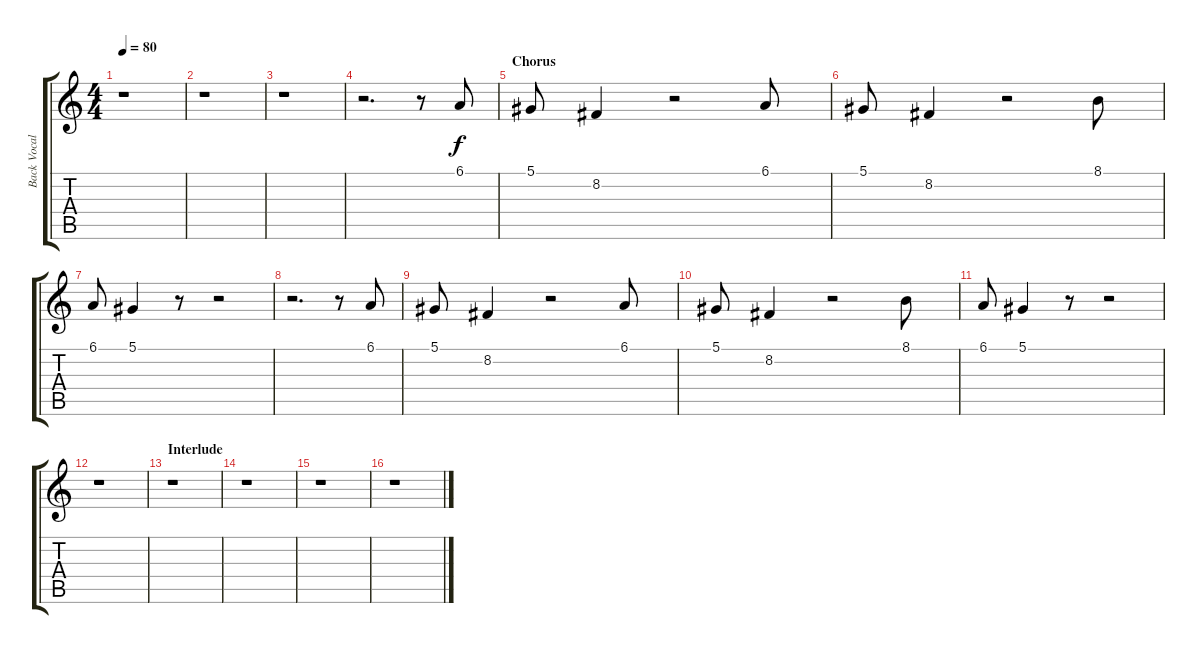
\track ("Back Vocal" "Back Vocal") {instrument baritonesax}
\staff {score tabs}
\tuning (Eb4 Bb3 Gb3 Db3 Ab2 Eb2) {hide}
\ts (4 4)
\tempo 80
\clef g2
\ks c
r.1{dy f} |
r.1 |
r.1 |
r.2{d balance 16} r.8 6.1.8 |
\section ("" "Chorus")
5.1.8 8.2.4 r.2{balance 0} 6.1.8 |
5.1.8 8.2.4 r.2{balance 16} 8.1.8 |
6.1.8 5.1.4 r.8 r.2 |
r.2{d balance 16} r.8 6.1.8 |
5.1.8 8.2.4 r.2{balance 0} 6.1.8 |
5.1.8 8.2.4 r.2{balance 16} 8.1.8 |
6.1.8 5.1.4 r.8 r.2 |
r.1 |
\section ("" "Interlude")
r.1 |
r.1 |
r.1 |
r.1
